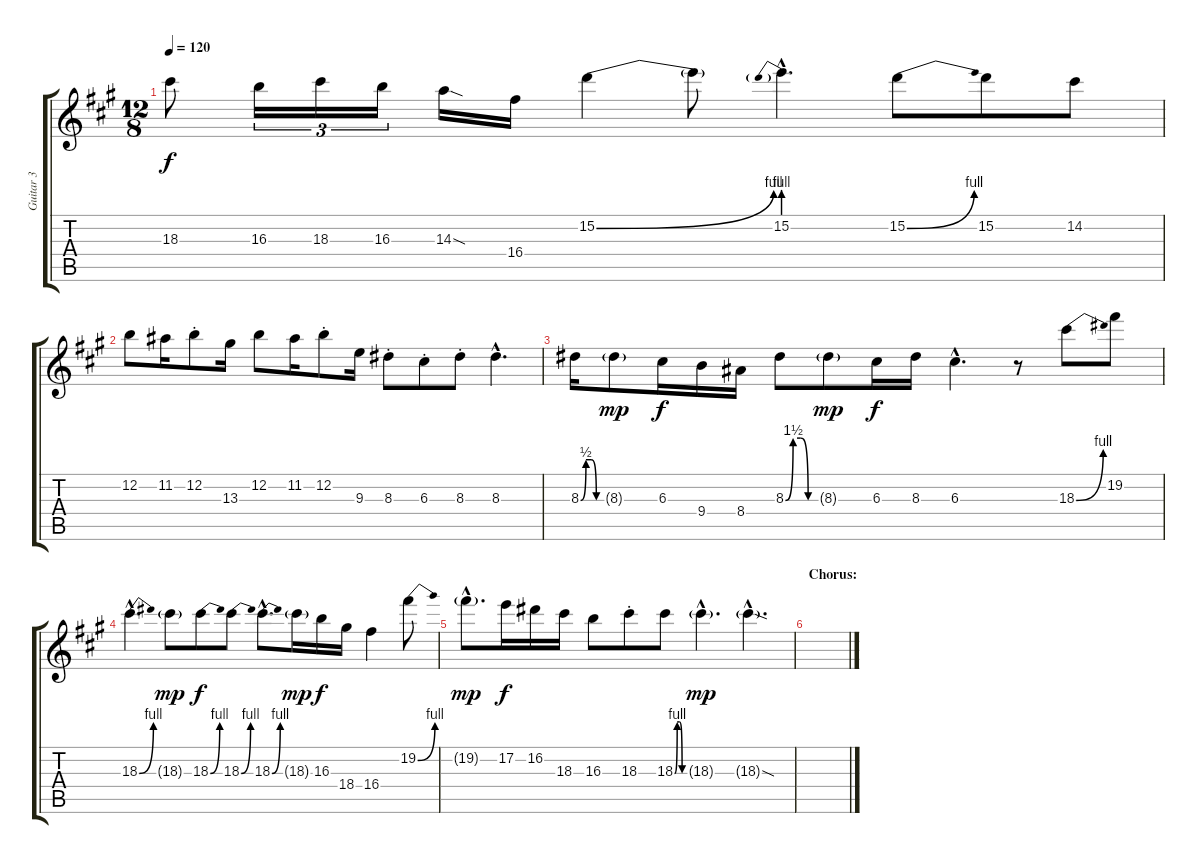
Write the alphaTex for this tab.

\track ("Guitar 3" "Guitar 3") {instrument overdrivenguitar}
\staff {score tabs}
\tuning (E4 B3 G3 D3 A2 E2) {hide}
\ts (12 8)
\tempo 120
\clef g2
\ks a
18.3.8{dy f} 16.3.16{tu (3 2)} 18.3.16{tu (3 2)} 16.3.16{tu (3 2)} 14.3{sod}.16 16.4.16 15.2{be (bend 0 0 60 4)}.4 15.2{t}.8 15.2{be (prebend 0 4 60 4) hac}.4{d} 15.2{be (bend 0 0 60 4)}.8 15.2.8 14.2.8 |
12.2.8 11.2.16 12.2{st}.8 13.3.16 12.2.8 11.2.16 12.2{st}.8 9.3.16 8.3{st}.8 6.3{st}.8 8.3{st}.8 8.3{hac}.4{d} |
8.3{be (custom 0 0 15 2 30 2 45 0 60 0)}.16 8.3{g}.8{dy mp} 6.3.16{dy f} 9.4.16 8.4.16 8.3{be (custom 0 0 15 6 30 6 45 0 60 0)}.8 8.3{g}.8{dy mp} 6.3.16{dy f} 8.3.16 6.3{hac}.4{d} r.8 18.3{be (bend 0 0 60 4)}.8 19.2.8 |
18.3{be (bend 0 0 60 4) hac}.4{d} 18.3{g}.8{dy mp} 18.3{be (bend 0 0 60 4)}.8{dy f} 18.3{be (bend 0 0 60 4)}.8 18.3{be (bend 0 0 60 4) hac}.8{d} 18.3{g}.16{dy mp} 16.3.16{dy f} 18.4.16 16.4.4 19.2{be (bend 0 0 60 4)}.8 |
19.2{g hac}.8{d dy mp} 17.2.16{dy f} 16.2.16 18.3.16 16.3.8 18.3{st}.8 18.3{be (custom 0 0 15 4 30 4 45 0 60 0)}.8 18.3{g hac}.4{d dy mp} 18.3{sod g hac}.4{d} |
\section ("" "Chorus:")
